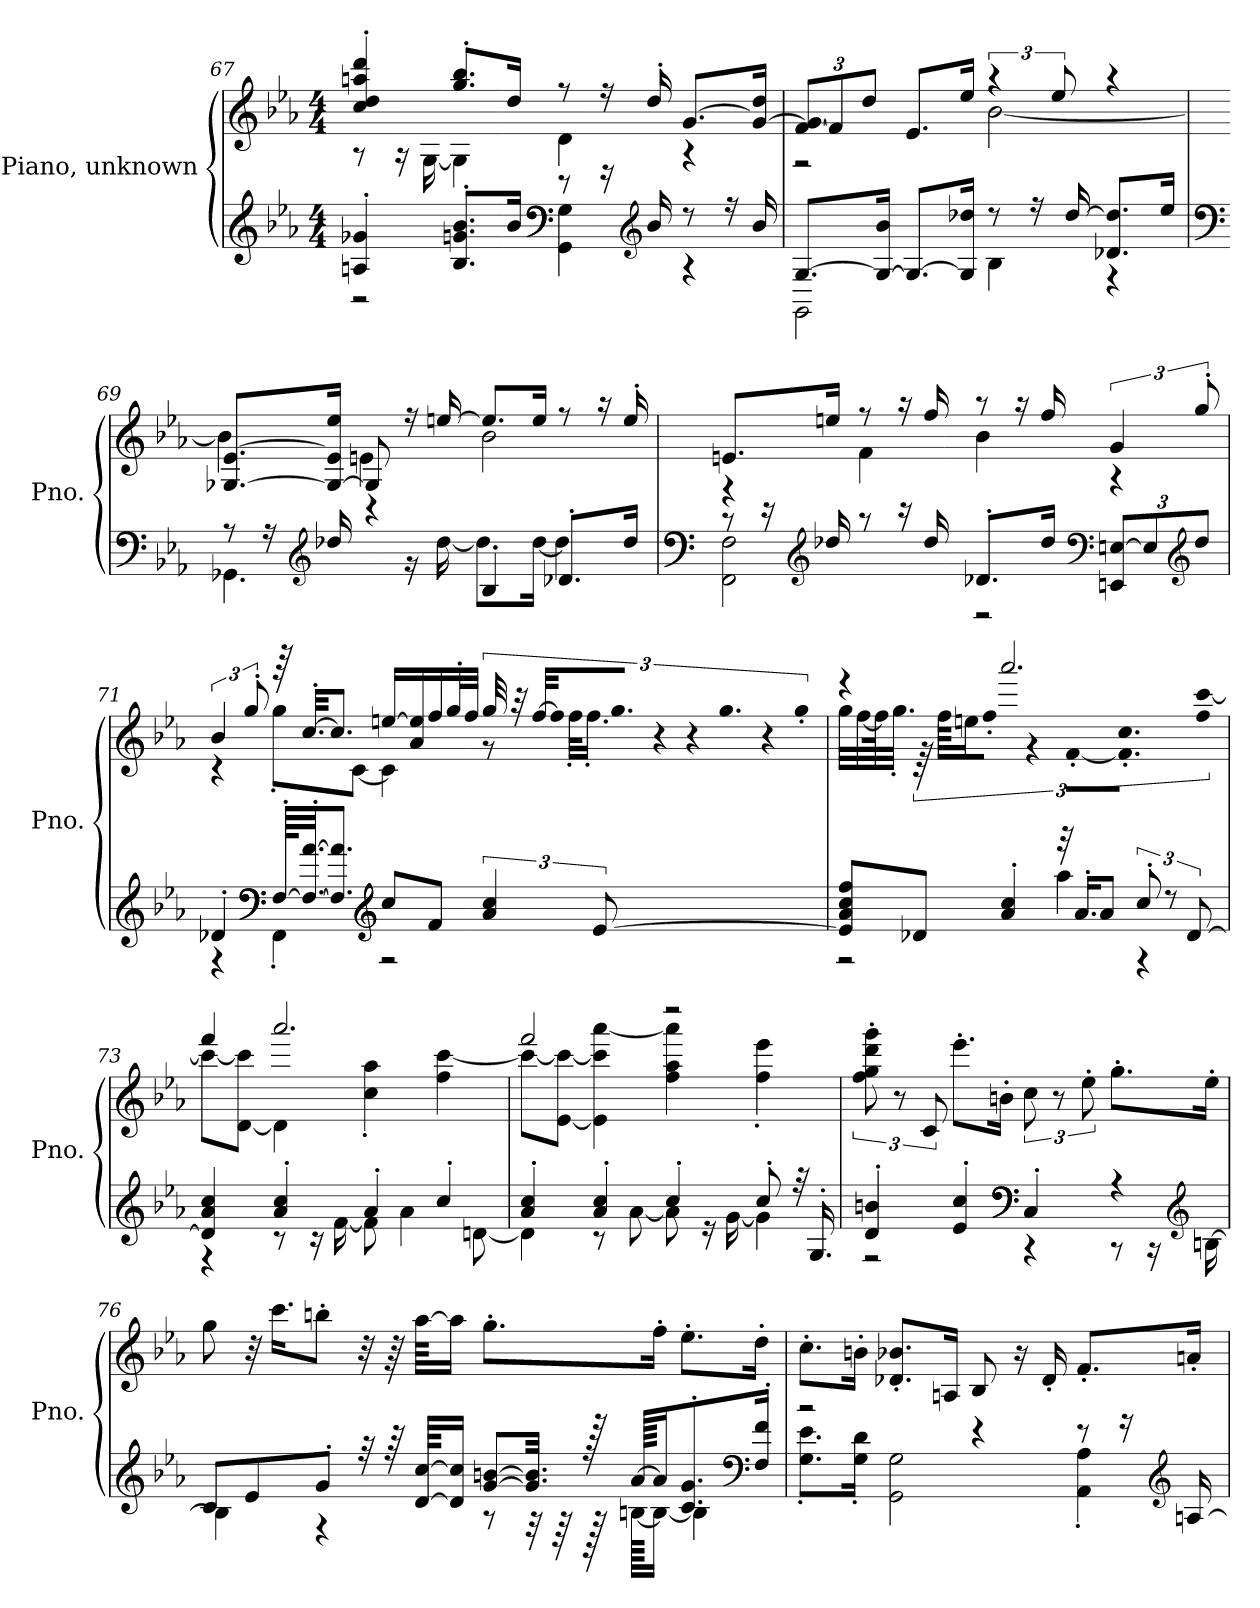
**kern	**kern
*part1	*part1
*staff2	*staff1
*I"Piano, unknown	*
*I'Pno.	*
*clefG2	*clefG2
*k[b-e-a-]	*k[b-e-a-]
*M4/4	*M4/4
=67	=67
*^	*^
4An/' 4g-X/'	2r	4cc/' 4dd/' 4aan/' 4ddd/'	8r
.	.	.	16r
.	.	.	[16G\
8.B-/' 8.gn/' 8.b-/'L	.	8.gg/' 8.bb-/'L	4G\]
16b-/Jk	.	16dd/Jk	.
*clefF4	*	*	*
8r	4GG\ 4G\	8r	4d\
16r	.	16r	.
*clefG2	*	*	*
16b-/	.	16dd'/	.
8r	4r	[8.g/L	4r
16r	.	.	.
16b-/	.	16g/_ 16dd/Jk	.
=68	=68	=68	=68
*	*	*Xbrackettup	*
[8.G/L	2GG\	[12f/ 12g/]L	2r
.	.	12f/]	.
.	.	12dd/J	.
16G/_ 16b-/Jk	.	.	.
8.G/L_	.	8.e-/L	.
16G/] 16dd-X/Jk	.	16ee-/Jk	.
*	*	*brackettup	*
8r	4B-\	6r	[2b-\
16r	.	.	.
.	.	12ee-/	.
[16dd-/	.	.	.
8.d-X/ 8.dd-/]L	4r	4r	.
16ee-/Jk	.	.	.
!!LO:LB:g=z	!!
=69	=69	=69	=69
*clefF4	*	*	*
8r	4.GG-X\	[8.G-X/ [8.e-/L	4b-\]
16r	.	.	.
*clefG2	*	*	*
16dd-X/	.	16G-/_ 16e-/] 16ee-/Jk	.
4r	.	8G-/]	4en\
.	16r	16r	.
.	[16dd-\	[16een/	.
4B-'/	8.dd-\L]	8.ee/L]	2b-\
.	[16dd-\Jk	16ee/Jk	.
8.d-X'/L	4dd-\]	8r	.
.	.	16r	.
16dd-/Jk	.	16ee'/	.
=70	=70	=70	=70
*clefF4	*	*	*
8r	2FF\ 2F\	8.en/L	4r
16r	.	.	.
*clefG2	*	*	*
16dd-X/	.	16een/Jk	.
8r	.	8r	4f\
16r	.	16r	.
16dd-/	.	16ff/	.
8.d-X'/L	2r	8r	4b-\
.	.	16r	.
16dd-/Jk	.	16ff/	.
*clefF4	*	*	*
*Xbrackettup	*	*	*
12EEn/ [12En/L	.	6g/	4r
12E/]	.	.	.
*clefG2	*	*	*
12dd-/J	.	12gg'/	.
!!LO:LB:g=z	!!
=71	=71	=71	=71
4d-X'/	4r	6b-/	4r
.	.	12gg'/	.
*clefF4	*	*	*
[64F'/KLLL	4FF'\	64r	8gg'\L
32.F/_' [32.a-/'JJ	.	[32.cc'/KKL	.
8.F/] 8.a-/]J	.	8.cc/J]	.
.	.	.	[8c\J
*clefG2	*	*	*
8cc/L	2r	[16een/LL	4c\]
.	.	16a-/ 16ee/]	.
8f/J	.	16ff/	.
.	.	32gg'/L	.
.	.	32ff/JJJ	.
*brackettup	*	*	*
6a-/ 6cc/	.	48gg/	8r
.	.	48r	.
.	.	[48ff/LLL	.
.	.	128ff/KL]	.
.	.	64.gg/JJJJ	.
.	.	32r	.
.	.	128r	32ff'\KLL
.	.	64.gg/	.
.	.	32r	16.ff'\JJ
[12e-/	.	.	.
.	.	16gg'/	.
!!LO:LB:g=z	!!
=72	=72	=72	=72
8e-/] 8a-/ 8cc/ 8ff/L	2r	4r	32gg\LLL
.	.	.	[32ff\
.	.	.	64ff\K]
.	.	.	32.gg'\JJJ
8d-X/J	.	.	96r
.	.	.	96ff\KKLL
.	.	.	24een\
.	.	.	16ff'\JJ
4a-/' 4cc/'	.	2.aaa-/	4r
32r	4aa-\	.	[16f'\KL
16.a-'/KL	.	.	.
.	.	.	8.f\]' 8.cc\'J
8a-/J	.	.	.
12cc'/	4r	.	4ff\ [4ccc\
12r	.	.	.
[12d-/	.	.	.
=73	=73	=73	=73
4d-/] 4a-/ 4cc/	4r	4fff/	8ccc\L_
.	.	.	[8d\ 8ccc\]J
4a-/' 4cc/'	8r	2.aaa-/	4d\]
.	16r	.	.
.	[16f\	.	.
4a-'/	8f\]	.	4cc\' 4aa-\'
.	4a-\	.	.
4cc'/	.	.	4ff\ [4ccc\
.	[8dn\	.	.
=74	=74	=74	=74
4a-/' 4cc/'	4d\]	2fff/	8ccc\L_
.	.	.	[8e-\ 8ccc\_J
4a-/' 4cc/'	8r	.	4e-\] 4ccc\] [4aaa-\
.	[8a-\	.	.
4cc'/	8a-\]	2r	4ff\ 4aa-\ 4aaa-\]
.	16r	.	.
.	[16g\	.	.
8cc'/	4g\]	.	4ff\' 4eee-\'
32r	.	.	.
16.G'/	.	.	.
*	*	*v	*v
!!LO:LB:g=z
=75	=75	=75
4d/' 4bn/'	2r	12ff\' 12gg\' 12ddd\' 12ggg\'
.	.	12r
.	.	12c/
4e-/' 4cc/'	.	8.eee-'\L
.	.	16bn'\Jk
*clefF4	*	*
4C'/	4r	12cc\
.	.	12r
.	.	12ee-'\
4r	8r	8.gg'\L
.	16r	.
*clefG2	*	*
.	[16Bn\	16ee-'\Jk
=76	=76	=76
8c/L	4B\]	8gg\
8e-/	.	32r
.	.	16.ccc\KL
8g'/J	4r	8bbn'\J
32r	.	32r
64r	.	64r
[64d/ [64cc/KKLL	.	[64aa-\KKLL
16d/] 16cc/]JJ	.	16aa-\JJ]
[8g/ [8bn/L	8r	8.gg'\L
32.g/] 32.b/]Jkk	32r	.
.	64r	.
128r	128r	.
[128a-/KKKLL	[128Bn\KKKLL	.
16a-/J]	16B\JJ_	16ff'\Jk
8.c/' 8.g/'	4B\]	8.ee-'\L
*clefF4	*	*
16F/' 16f/'Jk	.	16dd'\Jk
!!LO:PB:g=z
=77	=77	=77
2r	8.G\' 8.e-\'L	8.cc'\L
.	16G\' 16d\'Jk	16bn'\Jk
.	2GG\ 2G\	8.d-X/' 8.b-X/'L
.	.	16An/Jk
4r	.	8B-/
.	.	16r
.	.	16d-'/
8r	4AA-\' 4A-\'	8.f'/L
16r	.	.
*clefG2	*	*
[16An/	.	16an'/Jk
*v	*v	*
=	=
*-	*-
